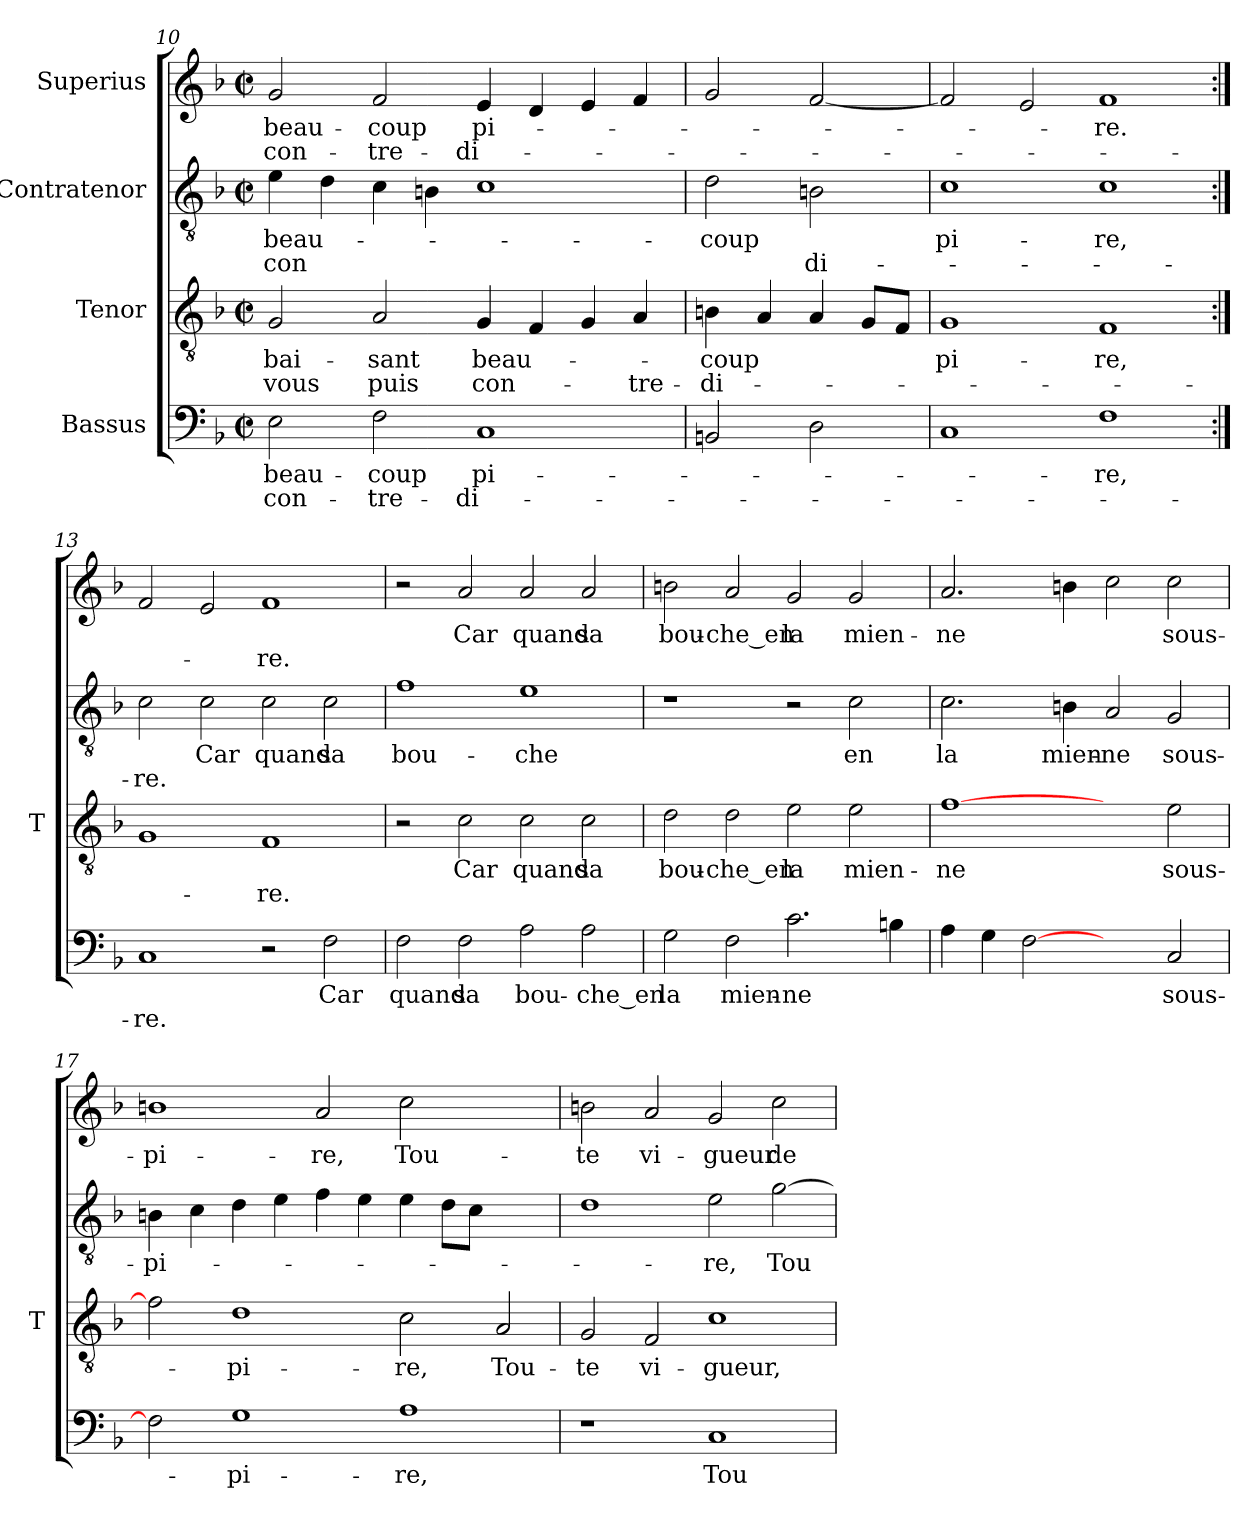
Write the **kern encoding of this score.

**kern	**text	**text	**kern	**text	**text	**kern	**text	**text	**kern	**text	**text
*part4	*part4	*part4	*part3	*part3	*part3	*part2	*part2	*part2	*part1	*part1	*part1
*staff4	*staff4	*staff4	*staff3	*staff3	*staff3	*staff2	*staff2	*staff2	*staff1	*staff1	*staff1
*I"Bassus	*	*	*I"Tenor	*	*	*I"Contratenor	*	*	*I"Superius	*	*
*	*	*	*I'T	*	*	*	*	*	*	*	*
*clefF4	*	*	*clefGv2	*	*	*clefGv2	*	*	*clefG2	*	*
*k[b-]	*	*	*k[b-]	*	*	*k[b-]	*	*	*k[b-]	*	*
*F:	*	*	*F:	*	*	*F:	*	*	*F:	*	*
*M2/2	*	*	*M2/2	*	*	*M2/2	*	*	*M2/2	*	*
*met(c|)	*	*	*met(c|)	*	*	*met(c|)	*	*	*met(c|)	*	*
=10	=10	=10	=10	=10	=10	=10	=10	=10	=10	=10	=10
2E	beau-	con-	2G	bai-	-vous	4e	beau-	con-	2g	beau-	con-
.	.	.	.	.	.	4d	.	.	.	.	.
2F	-coup	tre-	2A	-sant	-puis	4c	.	.	2f	-coup	tre-
.	.	.	.	.	.	4Bn	.	.	.	.	.
1C	pi-	di-	4G	beau-	con-	1c	.	.	4e	pi-	di-
.	.	.	4F	.	.	.	.	.	4d	.	.
.	.	.	4G	.	.	.	.	.	4e	.	.
.	.	.	4A	.	tre-	.	.	.	4f	.	.
=11	=11	=11	=11	=11	=11	=11	=11	=11	=11	=11	=11
2BBn	.	.	4Bn	-coup	di-	2d	-coup	-	2g	.	.
.	.	.	4A	.	.	.	.	.	.	.	.
2D	.	.	4A	.	.	2Bn	.	di-	[2f	.	.
.	.	.	8GL	.	.	.	.	.	.	.	.
.	.	.	8FJ	.	.	.	.	.	.	.	.
=12	=12	=12	=12	=12	=12	=12	=12	=12	=12	=12	=12
1C	.	.	1G	pi-	.	1c	pi-	.	2f]	.	.
.	.	.	.	.	.	.	.	.	2e	.	.
1F	-re,	.	1F	-re,	.	1c	-re,	.	1f	-re.	.
=13:|!	=13:|!	=13:|!	=13:|!	=13:|!	=13:|!	=13:|!	=13:|!	=13:|!	=13:|!	=13:|!	=13:|!
1C	.	-re.	1G	.	.	2c	.	-re.	2f	.	.
.	.	.	.	.	.	2c	-Car	.	2e	.	.
2r	.	.	1F	.	-re.	2c	-quand	.	1f	.	-re.
2F	-Car	.	.	.	.	2c	-sa	.	.	.	.
=14	=14	=14	=14	=14	=14	=14	=14	=14	=14	=14	=14
2F	-quand	.	2r	.	.	1f	bou-	.	2r	.	.
2F	-sa	.	2c	-Car	.	.	.	.	2a	-Car	.
2A	bou-	.	2c	-quand	.	1e	-che	.	2a	-quand	.
2A	-che_en	.	2c	-sa	.	.	.	.	2a	-sa	.
=15	=15	=15	=15	=15	=15	=15	=15	=15	=15	=15	=15
2G	-la	.	2d	bou-	.	1r	.	.	2bn	bou-	.
2F	mien-	.	2d	-che_en	.	.	.	.	2a	-che_en	.
2.c	-ne	.	2e	-la	.	2r	.	.	2g	-la	.
.	.	.	2e	mien-	.	2c	-en	.	2g	mien-	.
4Bn	.	.	.	.	.	.	.	.	.	.	.
!!LO:PB:g=z
=16	=16	=16	=16	=16	=16	=16	=16	=16	=16	=16	=16
4A	.	.	[1f	-ne	.	2.c	-la	.	2.a	-ne	.
4G	.	.	.	.	.	.	.	.	.	.	.
[2F	.	.	.	.	.	.	.	.	.	.	.
.	.	.	.	.	.	4Bn	mien-	.	4bn	.	.
2ryy	.	.	2ryy	.	.	2A	-ne	.	2cc	.	.
2C	sous-	.	2e	sous-	.	2G	sous-	.	2cc	sous-	.
=17	=17	=17	=17	=17	=17	=17	=17	=17	=17	=17	=17
2F]	.	.	2f]	.	.	4Bn	pi-	.	1bn	pi-	.
.	.	.	.	.	.	4c	.	.	.	.	.
1G	pi-	.	1d	pi-	.	4d	.	.	.	.	.
.	.	.	.	.	.	4e	.	.	.	.	.
.	.	.	.	.	.	4f	.	.	2a	-re,	.
.	.	.	.	.	.	4e	.	.	.	.	.
1A	-re,	.	2c	-re,	.	4e	.	.	2cc	Tou-	.
.	.	.	.	.	.	8dL	.	.	.	.	.
.	.	.	.	.	.	8cJ	.	.	.	.	.
.	.	.	2A	Tou-	.	2ryy	.	.	2ryy	.	.
=18	=18	=18	=18	=18	=18	=18	=18	=18	=18	=18	=18
1r	.	.	2G	-te	.	1d	.	.	2bn	-te	.
.	.	.	2F	vi-	.	.	.	.	2a	vi-	.
1C	Tou-	.	1c	-gueur,	.	2e	-re,	.	2g	-gueur	.
.	.	.	.	.	.	[2g	Tou-	.	2cc	de-	.
=	=	=	=	=	=	=	=	=	=	=	=
*-	*-	*-	*-	*-	*-	*-	*-	*-	*-	*-	*-
